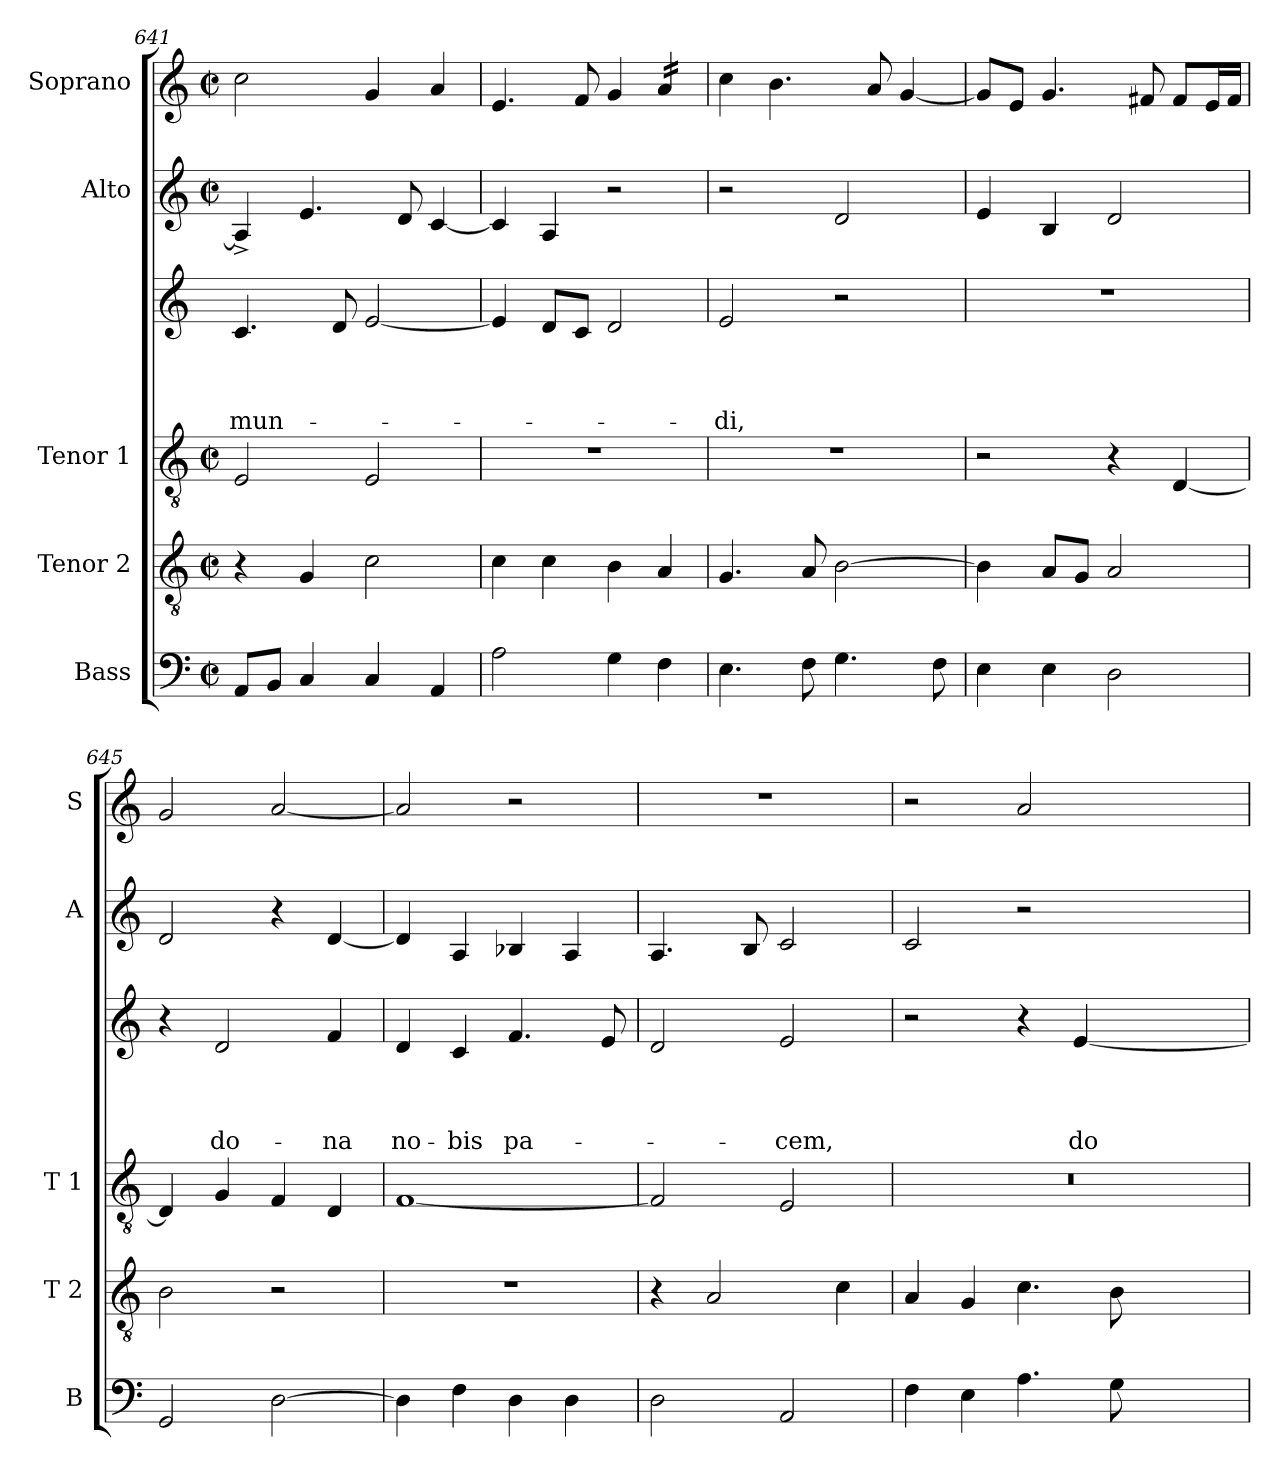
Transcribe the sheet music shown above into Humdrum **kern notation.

**kern	**kern	**kern	**kern	**text	**text	**text	**text	**kern	**kern
*part6	*part5	*part4	*part3	*part3	*part3	*part3	*part3	*part2	*part1
*staff6	*staff5	*staff4	*staff3	*staff3	*staff3	*staff3	*staff3	*staff2	*staff1
*I"Bass	*I"Tenor 2	*I"Tenor 1	*	*	*	*	*	*I"Alto	*I"Soprano
*I'B	*I'T 2	*I'T 1	*	*	*	*	*	*I'A	*I'S
*clefF4	*clefGv2	*clefGv2	*clefG2	*	*	*	*	*clefG2	*clefG2
*k[]	*k[]	*k[]	*k[]	*	*	*	*	*k[]	*k[]
*C:	*C:	*C:	*C:	*	*	*	*	*C:	*C:
*M2/2	*M2/2	*M2/2	*	*	*	*	*	*M2/2	*M2/2
*met(c|)	*met(c|)	*met(c|)	*	*	*	*	*	*met(c|)	*met(c|)
=641	=641	=641	=641	=641	=641	=641	=641	=641	=641
!	!	!	!	!	!	!	!LO:LY:b	!	!
8AA/L	4r	2E/	4.c/	.	.	.	mun-	4A^</]	2cc\
8BB/J	.	.	.	.	.	.	.	.	.
4C/	4G/	.	.	.	.	.	.	4.e/	.
.	.	.	8d/	.	.	.	.	.	.
4C/	2c\	2E/	[<2e/	.	.	.	.	.	4g/
.	.	.	.	.	.	.	.	8d/	.
4AA/	.	.	.	.	.	.	.	[<4c/	4a/
=642	=642	=642	=642	=642	=642	=642	=642	=642	=642
2A\	4c\	1r	4e/]	.	.	.	.	4c/]	4.e/
.	4c\	.	8d/L	.	.	.	.	4A/	.
.	.	.	8c/J	.	.	.	.	.	8f/
4G\	4B\	.	2d/	.	.	.	.	2r	4g/
*	*	*	*	*	*	*	*	*	*tremolo
4F\	4A/	.	.	.	.	.	.	.	16a/LL
.	.	.	.	.	.	.	.	.	16a/
.	.	.	.	.	.	.	.	.	16a/
.	.	.	.	.	.	.	.	.	16a/JJ
*	*	*	*	*	*	*	*	*	*Xtremolo
!!LO:LB:g=z
=643	=643	=643	=643	=643	=643	=643	=643	=643	=643
!	!	!	!	!	!	!	!LO:LY:b	!	!
4.E\	4.G/	1r	2e/	.	.	.	-di,	2r	4cc\
.	.	.	.	.	.	.	.	.	4.b\
8F\	8A/	.	.	.	.	.	.	.	.
4.G\	[>2B\	.	2r	.	.	.	.	2d/	.
.	.	.	.	.	.	.	.	.	8a/
.	.	.	.	.	.	.	.	.	[<4g/
8F\	.	.	.	.	.	.	.	.	.
=644	=644	=644	=644	=644	=644	=644	=644	=644	=644
4E\	4B\]	2r	1r	.	.	.	.	4e/	8g/L]
.	.	.	.	.	.	.	.	.	8e/J
4E\	8A/L	.	.	.	.	.	.	4B/	4.g/
.	8G/J	.	.	.	.	.	.	.	.
2D\	2A/	4r	.	.	.	.	.	2d/	.
.	.	.	.	.	.	.	.	.	8f#X/
.	.	[<4D/	.	.	.	.	.	.	8f#/L
.	.	.	.	.	.	.	.	.	16e/L
.	.	.	.	.	.	.	.	.	16f#/JJ
=645	=645	=645	=645	=645	=645	=645	=645	=645	=645
2GG/	2B\	4D/]	4r	.	.	.	.	2d/	2g/
!	!	!	!	!	!	!	!LO:LY:b	!	!
.	.	4G/	2d/	.	.	.	do-	.	.
[>2D\	2r	4F/	.	.	.	.	.	4r	[<2a/
!	!	!	!	!	!	!	!LO:LY:b	!	!
.	.	4D/	4f/	.	.	.	-na	[<4d/	.
=646	=646	=646	=646	=646	=646	=646	=646	=646	=646
!	!	!	!	!	!	!	!LO:LY:b	!	!
4D\]	1r	[<1F	4d/	.	.	.	no-	4d/]	2a/]
!	!	!	!	!	!	!	!LO:LY:b	!	!
4F\	.	.	4c/	.	.	.	-bis	4A/	.
!	!	!	!	!	!	!	!LO:LY:b	!	!
4D\	.	.	4.f/	.	.	.	pa-	4B-X/	2r
4D\	.	.	.	.	.	.	.	4A/	.
.	.	.	8e/	.	.	.	.	.	.
=647	=647	=647	=647	=647	=647	=647	=647	=647	=647
2D\	4r	2F/]	2d/	.	.	.	.	4.A/	1r
.	2A/	.	.	.	.	.	.	.	.
.	.	.	.	.	.	.	.	8B/	.
!	!	!	!	!	!	!	!LO:LY:b	!	!
2AA/	.	2E/	2e/	.	.	.	-cem,	2c/	.
.	4c\	.	.	.	.	.	.	.	.
=648	=648	=648	=648	=648	=648	=648	=648	=648	=648
4F\	4A/	1r	2r	.	.	.	.	2c/	2r
4E\	4G/	.	.	.	.	.	.	.	.
4.A\	4.c\	.	4r	.	.	.	.	2r	2a/
!	!	!	!	!	!	!	!LO:LY:b	!	!
.	.	.	[<4e/	.	.	.	do-	.	.
8G\	8B\	.	.	.	.	.	.	.	.
=	=	=	=	=	=	=	=	=	=
*-	*-	*-	*-	*-	*-	*-	*-	*-	*-
